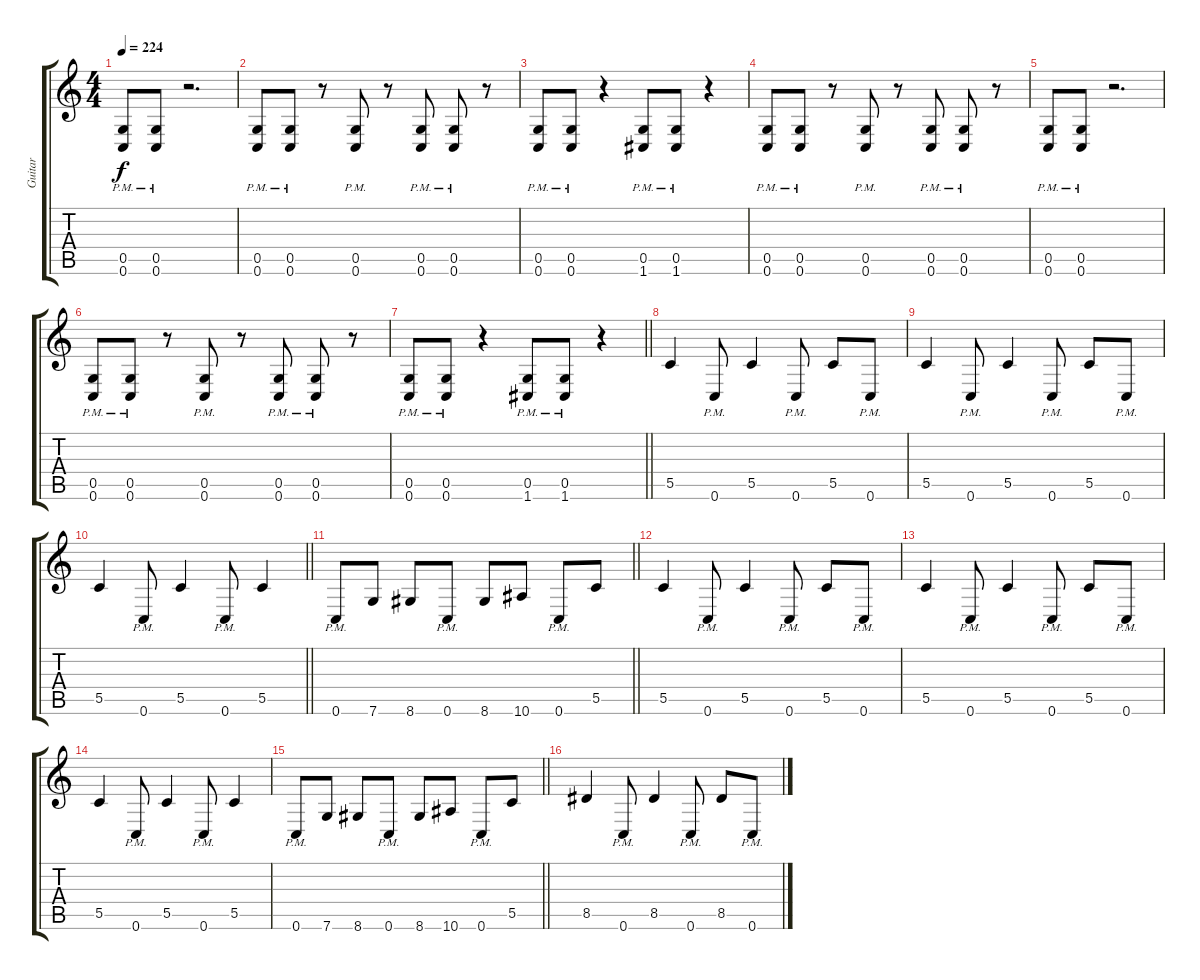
\track ("Guitar" "Guitar") {instrument distortionguitar}
\staff {score tabs}
\tuning (D4 A3 F3 C3 G2 C2) {hide}
\ts (4 4)
\tempo 224
\clef g2
\ks c
(0.5{pm} 0.6{pm}).8{dy f} (0.5{pm} 0.6{pm}).8 r.2{d} |
(0.5{pm} 0.6{pm}).8 (0.5{pm} 0.6{pm}).8 r.8 (0.5{pm} 0.6{pm}).8 r.8 (0.5{pm} 0.6{pm}).8 (0.5{pm} 0.6{pm}).8 r.8 |
(0.5{pm} 0.6{pm}).8 (0.5{pm} 0.6{pm}).8 r.4 (0.5{pm} 1.6{pm}).8 (0.5{pm} 1.6{pm}).8 r.4 |
(0.5{pm} 0.6{pm}).8 (0.5{pm} 0.6{pm}).8 r.8 (0.5{pm} 0.6{pm}).8 r.8 (0.5{pm} 0.6{pm}).8 (0.5{pm} 0.6{pm}).8 r.8 |
(0.5{pm} 0.6{pm}).8 (0.5{pm} 0.6{pm}).8 r.2{d} |
(0.5{pm} 0.6{pm}).8 (0.5{pm} 0.6{pm}).8 r.8 (0.5{pm} 0.6{pm}).8 r.8 (0.5{pm} 0.6{pm}).8 (0.5{pm} 0.6{pm}).8 r.8 |
\barLineRight lightlight
(0.5{pm} 0.6{pm}).8 (0.5{pm} 0.6{pm}).8 r.4 (0.5{pm} 1.6{pm}).8 (0.5{pm} 1.6{pm}).8 r.4 |
\section ("" " ")
5.5.4 0.6{pm}.8 5.5.4 0.6{pm}.8 5.5.8 0.6{pm}.8 |
5.5.4 0.6{pm}.8 5.5.4 0.6{pm}.8 5.5.8 0.6{pm}.8 |
\barLineRight lightlight
5.5.4 0.6{pm}.8 5.5.4 0.6{pm}.8 5.5.4 |
\barLineRight lightlight
0.6{pm}.8 7.6.8 8.6.8 0.6{pm}.8 8.6.8 10.6.8 0.6{pm}.8 5.5.8 |
5.5.4 0.6{pm}.8 5.5.4 0.6{pm}.8 5.5.8 0.6{pm}.8 |
5.5.4 0.6{pm}.8 5.5.4 0.6{pm}.8 5.5.8 0.6{pm}.8 |
5.5.4 0.6{pm}.8 5.5.4 0.6{pm}.8 5.5.4 |
\barLineRight lightlight
0.6{pm}.8 7.6.8 8.6.8 0.6{pm}.8 8.6.8 10.6.8 0.6{pm}.8 5.5.8 |
8.5.4 0.6{pm}.8 8.5.4 0.6{pm}.8 8.5.8 0.6{pm}.8
